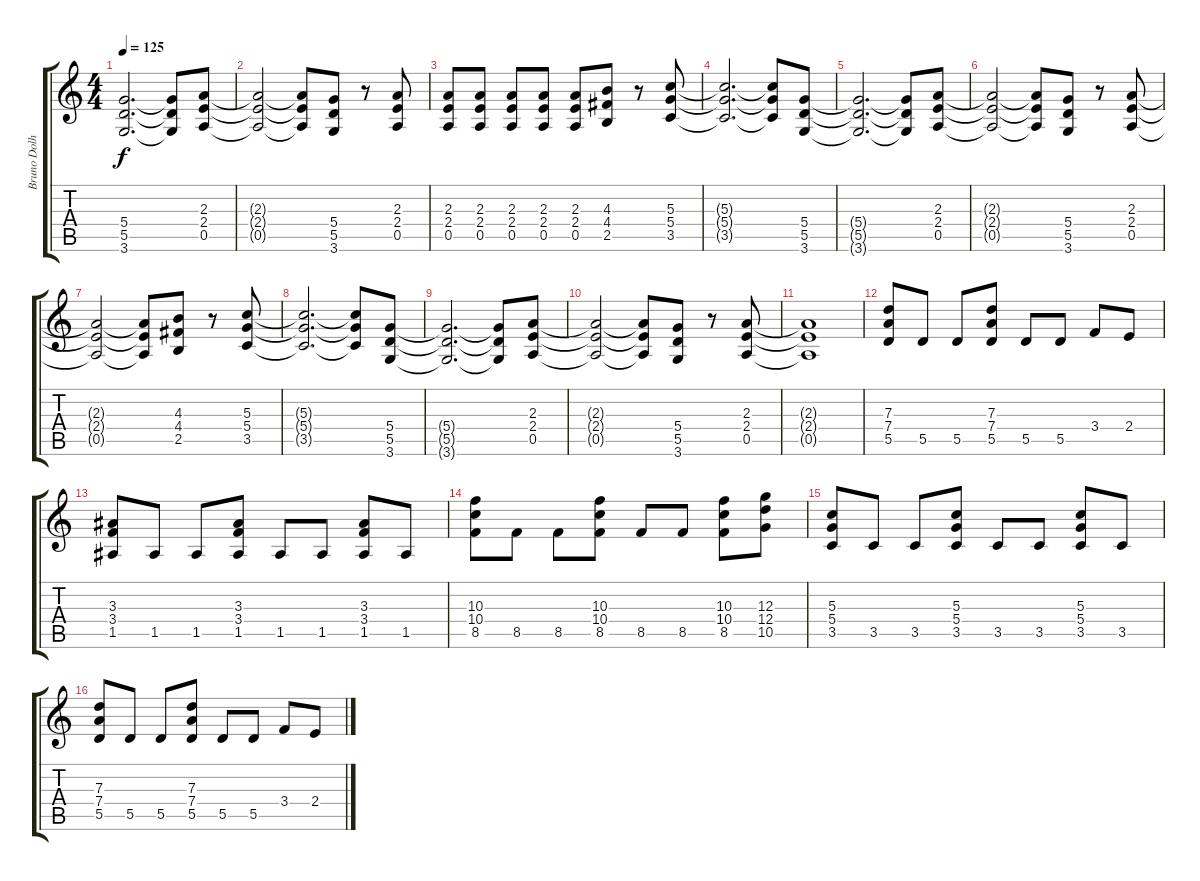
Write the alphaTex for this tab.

\track ("Bruno Dolheguy" "Bruno Dolh") {instrument overdrivenguitar}
\staff {score tabs}
\tuning (E4 B3 G3 D3 A2 E2) {hide}
\ts (4 4)
\tempo 125
\clef g2
\ks c
(5.4{t} 5.5{t} 3.6{t}).2{d dy f} (5.4{t} 5.5{t} 3.6{t}).8 (2.3 2.4 0.5).8 |
(2.3{t} 2.4{t} 0.5{t}).2 (2.3{t} 2.4{t} 0.5{t}).8 (5.4 5.5 3.6).8 r.8 (2.3 2.4 0.5).8 |
(2.3 2.4 0.5).8 (2.3 2.4 0.5).8 (2.3 2.4 0.5).8 (2.3 2.4 0.5).8 (2.3 2.4 0.5).8 (4.3 4.4 2.5).8 r.8 (5.3 5.4 3.5).8 |
(5.3{t} 5.4{t} 3.5{t}).2{d} (5.3{t} 5.4{t} 3.5{t}).8 (5.4 5.5 3.6).8 |
(5.4{t} 5.5{t} 3.6{t}).2{d} (5.4{t} 5.5{t} 3.6{t}).8 (2.3 2.4 0.5).8 |
(2.3{t} 2.4{t} 0.5{t}).2 (2.3{t} 2.4{t} 0.5{t}).8 (5.4 5.5 3.6).8 r.8 (2.3 2.4 0.5).8 |
(2.3{t} 2.4{t} 0.5{t}).2 (2.3{t} 2.4{t} 0.5{t}).8 (4.3 4.4 2.5).8 r.8 (5.3 5.4 3.5).8 |
(5.3{t} 5.4{t} 3.5{t}).2{d} (5.3{t} 5.4{t} 3.5{t}).8 (5.4 5.5 3.6).8 |
(5.4{t} 5.5{t} 3.6{t}).2{d} (5.4{t} 5.5{t} 3.6{t}).8 (2.3 2.4 0.5).8 |
(2.3{t} 2.4{t} 0.5{t}).2 (2.3{t} 2.4{t} 0.5{t}).8 (5.4 5.5 3.6).8 r.8 (2.3 2.4 0.5).8 |
(2.3{t} 2.4{t} 0.5{t}).1 |
(7.3 7.4 5.5).8 5.5.8 5.5.8 (7.3 7.4 5.5).8 5.5.8 5.5.8 3.4.8 2.4.8 |
(3.3 3.4 1.5).8 1.5.8 1.5.8 (3.3 3.4 1.5).8 1.5.8 1.5.8 (3.3 3.4 1.5).8 1.5.8 |
(10.3 10.4 8.5).8 8.5.8 8.5.8 (10.3 10.4 8.5).8 8.5.8 8.5.8 (10.3 10.4 8.5).8 (12.3 12.4 10.5).8 |
(5.3 5.4 3.5).8 3.5.8 3.5.8 (5.3 5.4 3.5).8 3.5.8 3.5.8 (5.3 5.4 3.5).8 3.5.8 |
(7.3 7.4 5.5).8 5.5.8 5.5.8 (7.3 7.4 5.5).8 5.5.8 5.5.8 3.4.8 2.4.8
